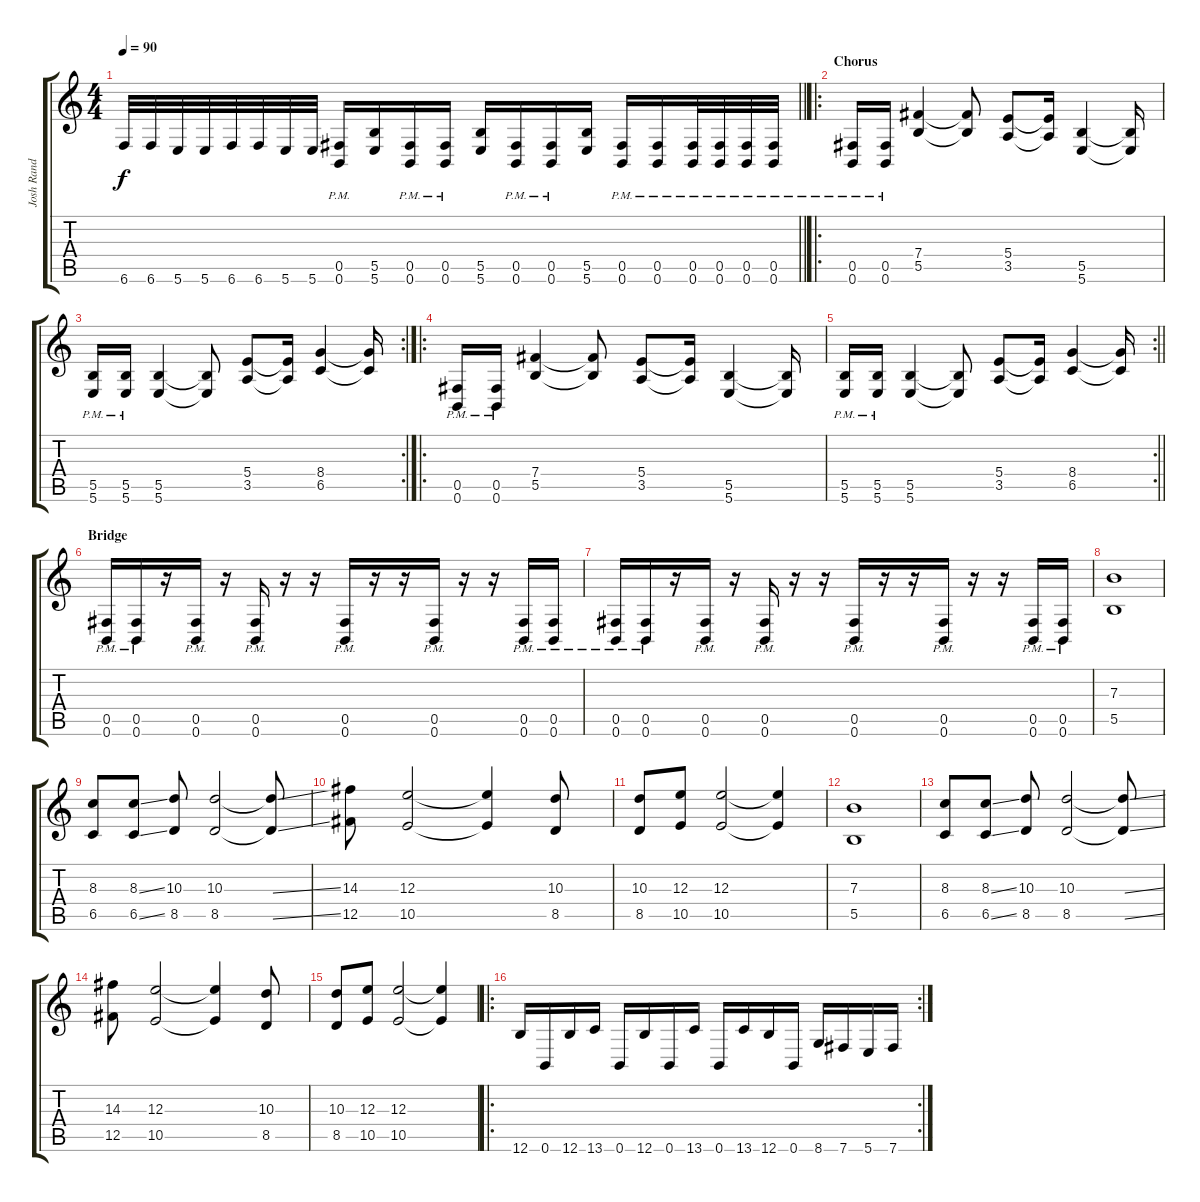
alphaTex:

\track ("Josh Rand" "Josh Rand") {instrument distortionguitar}
\staff {score tabs}
\tuning (Db4 Ab3 E3 B2 Gb2 B1) {hide}
\ts (4 4)
\tempo 90
\clef g2
\barLineRight lightlight
\ks c
6.6.32{dy f} 6.6.32 5.6.32 5.6.32 6.6.32 6.6.32 5.6.32 5.6.32 (0.5{pm} 0.6{pm}).16 (5.5 5.6).16 (0.5{pm} 0.6{pm}).16 (0.5{pm} 0.6{pm}).16 (5.5 5.6).16 (0.5{pm} 0.6{pm}).16 (0.5{pm} 0.6{pm}).16 (5.5 5.6).16 (0.5{pm} 0.6{pm}).16 (0.5{pm} 0.6{pm}).16 (0.5{pm} 0.6{pm}).32 (0.5{pm} 0.6{pm}).32 (0.5{pm} 0.6{pm}).32 (0.5{pm} 0.6{pm}).32 |
\ro
\section ("" "Chorus")
(0.5{pm} 0.6{pm}).16 (0.5{pm} 0.6{pm}).16 (7.4 5.5).4 (7.4{t} 5.5{t}).8 (5.4 3.5).8 (5.4{t} 3.5{t}).16 (5.5 5.6).4 (5.5{t} 5.6{t}).16 |
\rc 2
(5.5{pm} 5.6{pm}).16 (5.5{pm} 5.6{pm}).16 (5.5 5.6).4 (5.5{t} 5.6{t}).8 (5.4 3.5).8 (5.4{t} 3.5{t}).16 (8.4 6.5).4 (8.4{t} 6.5{t}).16 |
\ro
(0.5{pm} 0.6{pm}).16 (0.5{pm} 0.6{pm}).16 (7.4 5.5).4 (7.4{t} 5.5{t}).8 (5.4 3.5).8 (5.4{t} 3.5{t}).16 (5.5 5.6).4 (5.5{t} 5.6{t}).16 |
\rc 2
\barLineRight lightlight
(5.5{pm} 5.6{pm}).16 (5.5{pm} 5.6{pm}).16 (5.5 5.6).4 (5.5{t} 5.6{t}).8 (5.4 3.5).8 (5.4{t} 3.5{t}).16 (8.4 6.5).4 (8.4{t} 6.5{t}).16 |
\section ("" "Bridge")
(0.5{pm} 0.6{pm}).16 (0.5{pm} 0.6{pm}).16 r.16 (0.5{pm} 0.6{pm}).16 r.16 (0.5{pm} 0.6{pm}).16 r.16 r.16 (0.5{pm} 0.6{pm}).16 r.16 r.16 (0.5{pm} 0.6{pm}).16 r.16 r.16 (0.5{pm} 0.6{pm}).16 (0.5{pm} 0.6{pm}).16 |
(0.5{pm} 0.6{pm}).16 (0.5{pm} 0.6{pm}).16 r.16 (0.5{pm} 0.6{pm}).16 r.16 (0.5{pm} 0.6{pm}).16 r.16 r.16 (0.5{pm} 0.6{pm}).16 r.16 r.16 (0.5{pm} 0.6{pm}).16 r.16 r.16 (0.5{pm} 0.6{pm}).16 (0.5{pm} 0.6{pm}).16 |
(7.3 5.5).1 |
(8.3 6.5).8 (8.3{ss} 6.5{ss}).8 (10.3 8.5).8 (10.3 8.5).2 (10.3{ss t} 8.5{ss t}).8 |
(14.3 12.5).8 (12.3 10.5).2 (12.3{t} 10.5{t}).4 (10.3 8.5).8 |
(10.3 8.5).8 (12.3 10.5).8 (12.3 10.5).2 (12.3{t} 10.5{t}).4 |
(7.3 5.5).1 |
(8.3 6.5).8 (8.3{ss} 6.5{ss}).8 (10.3 8.5).8 (10.3 8.5).2 (10.3{ss t} 8.5{ss t}).8 |
(14.3 12.5).8 (12.3 10.5).2 (12.3{t} 10.5{t}).4 (10.3 8.5).8 |
(10.3 8.5).8 (12.3 10.5).8 (12.3 10.5).2 (12.3{t} 10.5{t}).4 |
\ro
\rc 2
12.6.16 0.6.16 12.6.16 13.6.16 0.6.16 12.6.16 0.6.16 13.6.16 0.6.16 13.6.16 12.6.16 0.6.16 8.6.16 7.6.16 5.6.16 7.6.16
